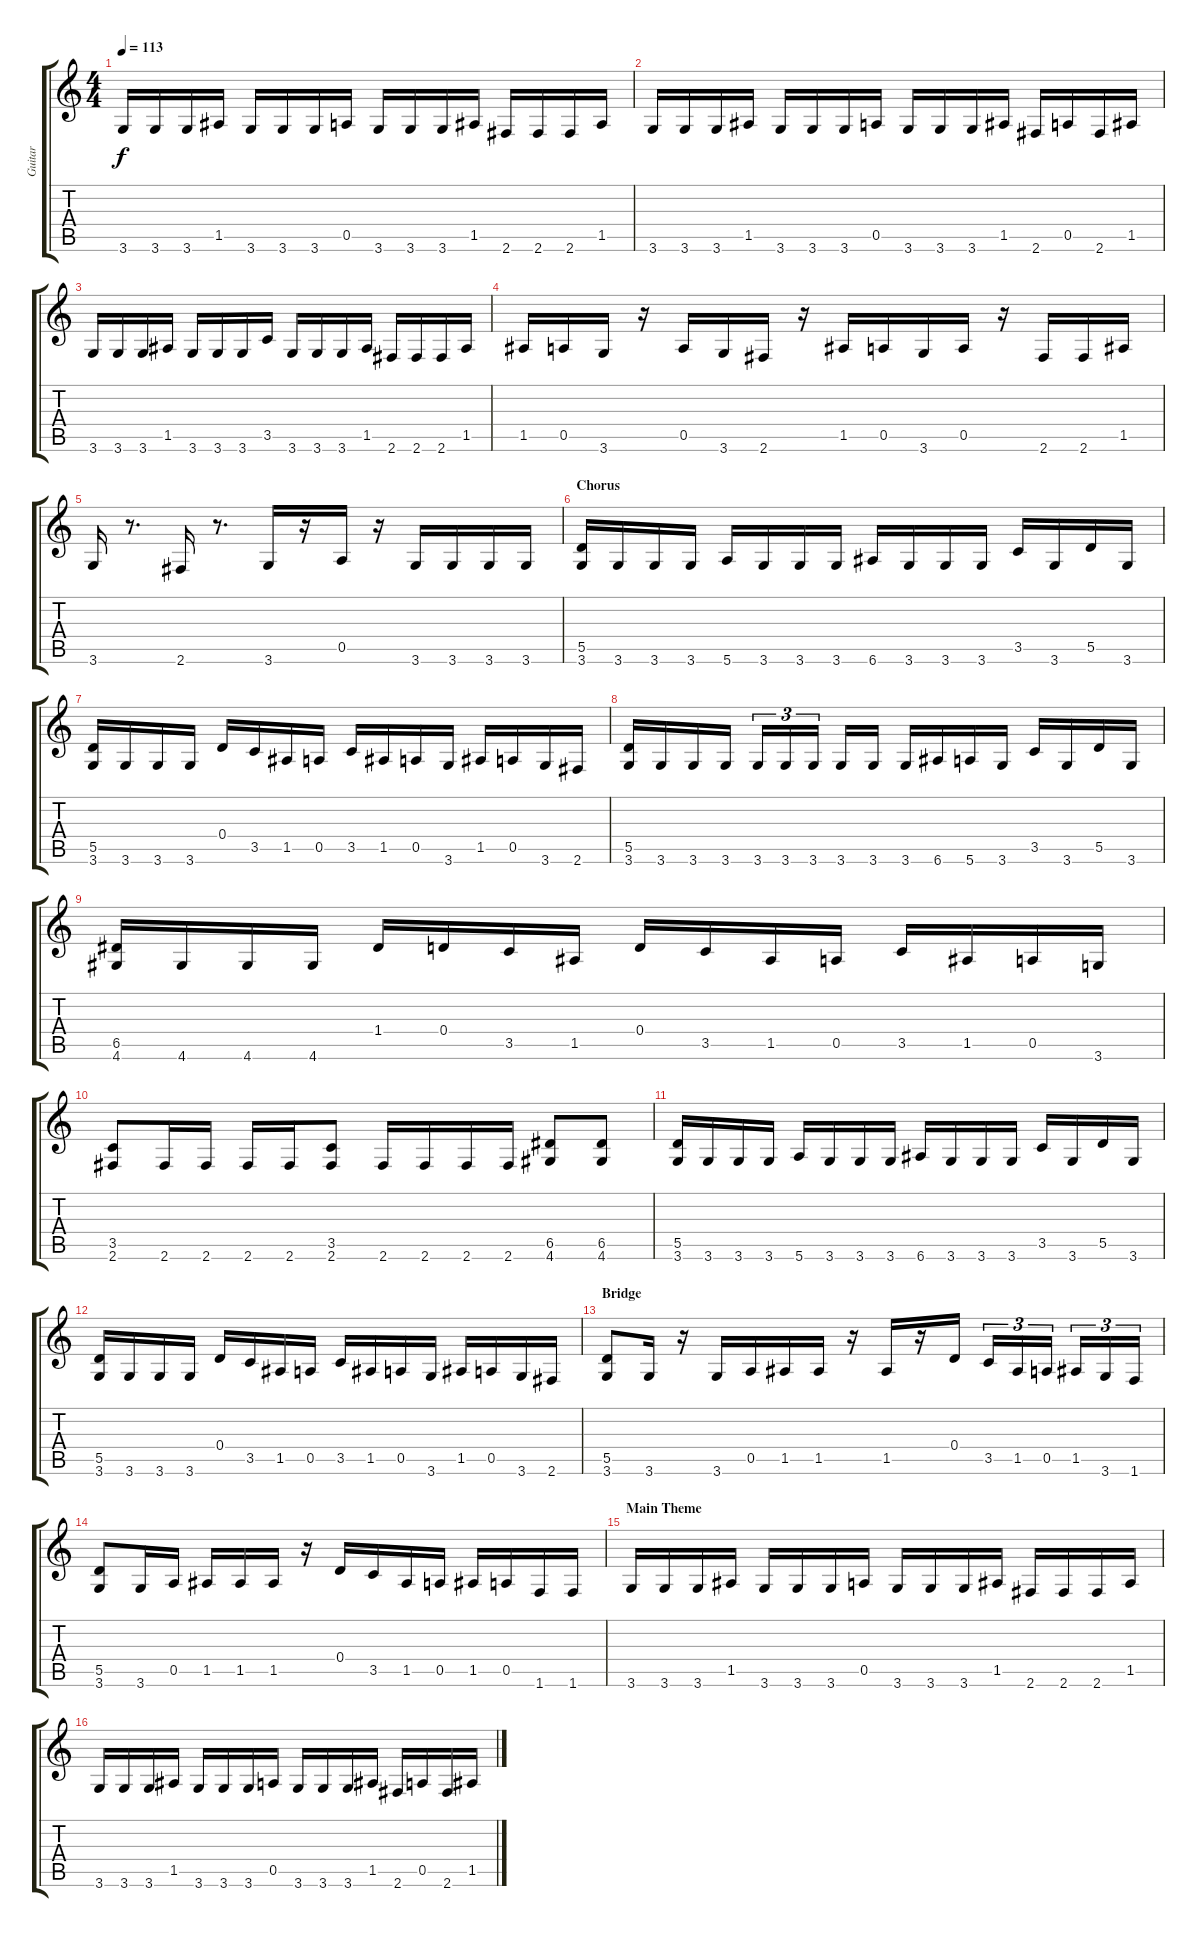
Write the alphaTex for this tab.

\track ("Guitar" "Guitar") {instrument distortionguitar}
\staff {score tabs}
\tuning (E4 B3 G3 D3 A2 E2) {hide}
\ts (4 4)
\tempo 113
\clef g2
\ks c
3.6.16{dy f} 3.6.16 3.6.16 1.5.16 3.6.16 3.6.16 3.6.16 0.5.16 3.6.16 3.6.16 3.6.16 1.5.16 2.6.16 2.6.16 2.6.16 1.5.16 |
3.6.16 3.6.16 3.6.16 1.5.16 3.6.16 3.6.16 3.6.16 0.5.16 3.6.16 3.6.16 3.6.16 1.5.16 2.6.16 0.5.16 2.6.16 1.5.16 |
3.6.16 3.6.16 3.6.16 1.5.16 3.6.16 3.6.16 3.6.16 3.5.16 3.6.16 3.6.16 3.6.16 1.5.16 2.6.16 2.6.16 2.6.16 1.5.16 |
1.5.16 0.5.16 3.6.16 r.16 0.5.16 3.6.16 2.6.16 r.16 1.5.16 0.5.16 3.6.16 0.5.16 r.16 2.6.16 2.6.16 1.5.16 |
3.6.16 r.8{d} 2.6.16 r.8{d} 3.6.16 r.16 0.5.16 r.16 3.6.16 3.6.16 3.6.16 3.6.16 |
\section ("" "Chorus")
(5.5 3.6).16{volume 13 balance 9 instrument distortionguitar} 3.6.16 3.6.16 3.6.16 5.6.16 3.6.16 3.6.16 3.6.16 6.6.16 3.6.16 3.6.16 3.6.16 3.5.16 3.6.16 5.5.16 3.6.16 |
(5.5 3.6).16 3.6.16 3.6.16 3.6.16 0.4.16 3.5.16 1.5.16 0.5.16 3.5.16 1.5.16 0.5.16 3.6.16 1.5.16 0.5.16 3.6.16 2.6.16 |
(5.5 3.6).16 3.6.16 3.6.16 3.6.16 3.6.16{tu (3 2)} 3.6.16{tu (3 2)} 3.6.16{tu (3 2)} 3.6.16 3.6.16 3.6.16 6.6.16 5.6.16 3.6.16 3.5.16 3.6.16 5.5.16 3.6.16 |
(6.5 4.6).16 4.6.16 4.6.16 4.6.16 1.4.16 0.4.16 3.5.16 1.5.16 0.4.16 3.5.16 1.5.16 0.5.16 3.5.16 1.5.16 0.5.16 3.6.16 |
(3.5 2.6).8 2.6.16 2.6.16 2.6.16 2.6.16 (3.5 2.6).8 2.6.16 2.6.16 2.6.16 2.6.16 (6.5 4.6).8 (6.5 4.6).8 |
(5.5 3.6).16 3.6.16 3.6.16 3.6.16 5.6.16 3.6.16 3.6.16 3.6.16 6.6.16 3.6.16 3.6.16 3.6.16 3.5.16 3.6.16 5.5.16 3.6.16 |
(5.5 3.6).16 3.6.16 3.6.16 3.6.16 0.4.16 3.5.16 1.5.16 0.5.16 3.5.16 1.5.16 0.5.16 3.6.16 1.5.16 0.5.16 3.6.16 2.6.16 |
\section ("" "Bridge")
(5.5 3.6).8 3.6.16 r.16 3.6.16 0.5.16 1.5.16 1.5.16 r.16 1.5.16 r.16 0.4.16 3.5.16{tu (3 2)} 1.5.16{tu (3 2)} 0.5.16{tu (3 2)} 1.5.16{tu (3 2)} 3.6.16{tu (3 2)} 1.6.16{tu (3 2)} |
(5.5 3.6).8 3.6.16 0.5.16 1.5.16 1.5.16 1.5.16 r.16 0.4.16 3.5.16 1.5.16 0.5.16 1.5.16 0.5.16 1.6.16 1.6.16 |
\section ("" "Main Theme")
3.6.16 3.6.16 3.6.16 1.5.16 3.6.16 3.6.16 3.6.16 0.5.16 3.6.16 3.6.16 3.6.16 1.5.16 2.6.16 2.6.16 2.6.16 1.5.16 |
3.6.16 3.6.16 3.6.16 1.5.16 3.6.16 3.6.16 3.6.16 0.5.16 3.6.16 3.6.16 3.6.16 1.5.16 2.6.16 0.5.16 2.6.16 1.5.16
